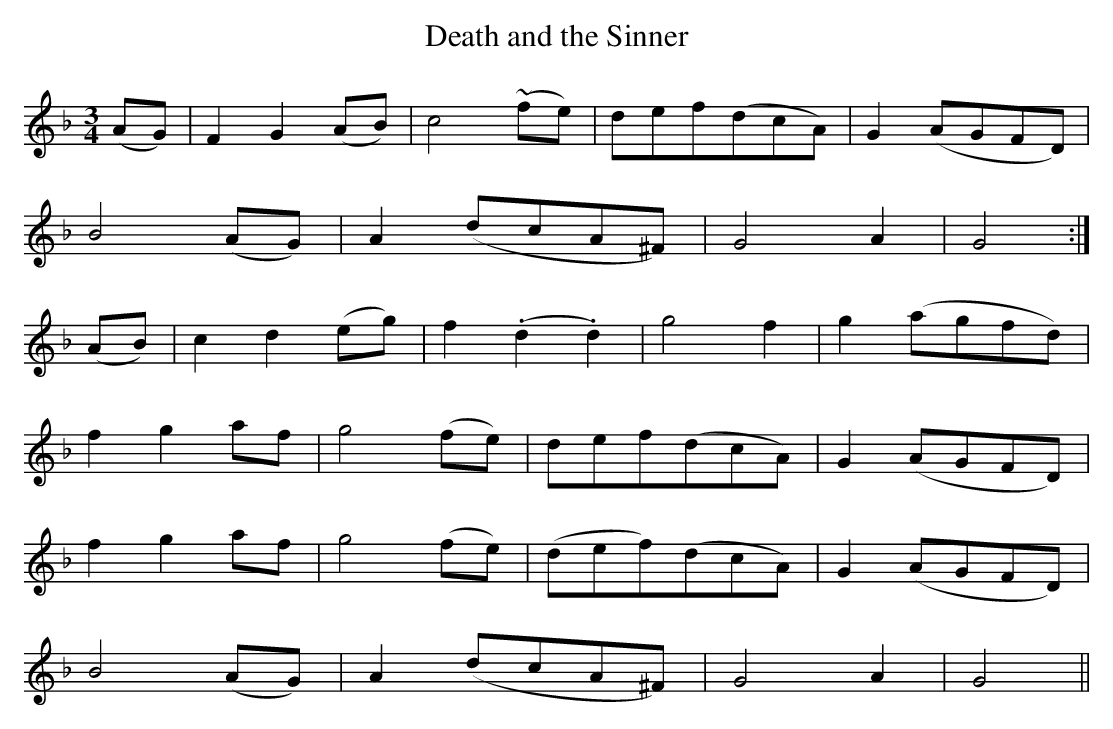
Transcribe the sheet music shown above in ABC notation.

X:1
T: Death and the Sinner
M:3/4
L:1/8
K:Gdor
(AG) | F2 G2 (AB) | c4 (~fe) | def(dcA) | G2 (AGFD) |
B4 (AG) | A2 (dcA^F) | G4 A2 | G4 :|
(AB) | c2 d2 (eg) | f2 (.d2 .d2) | g4 f2 | g2 (agfd) |
f2 g2 af | g4 (fe) | def(dcA) | G2 (AGFD) |
f2 g2 af | g4 (fe) | (def)(dcA) | G2 (AGFD) |
B4 (AG) | A2 (dcA^F) | G4 A2 | G4 ||
